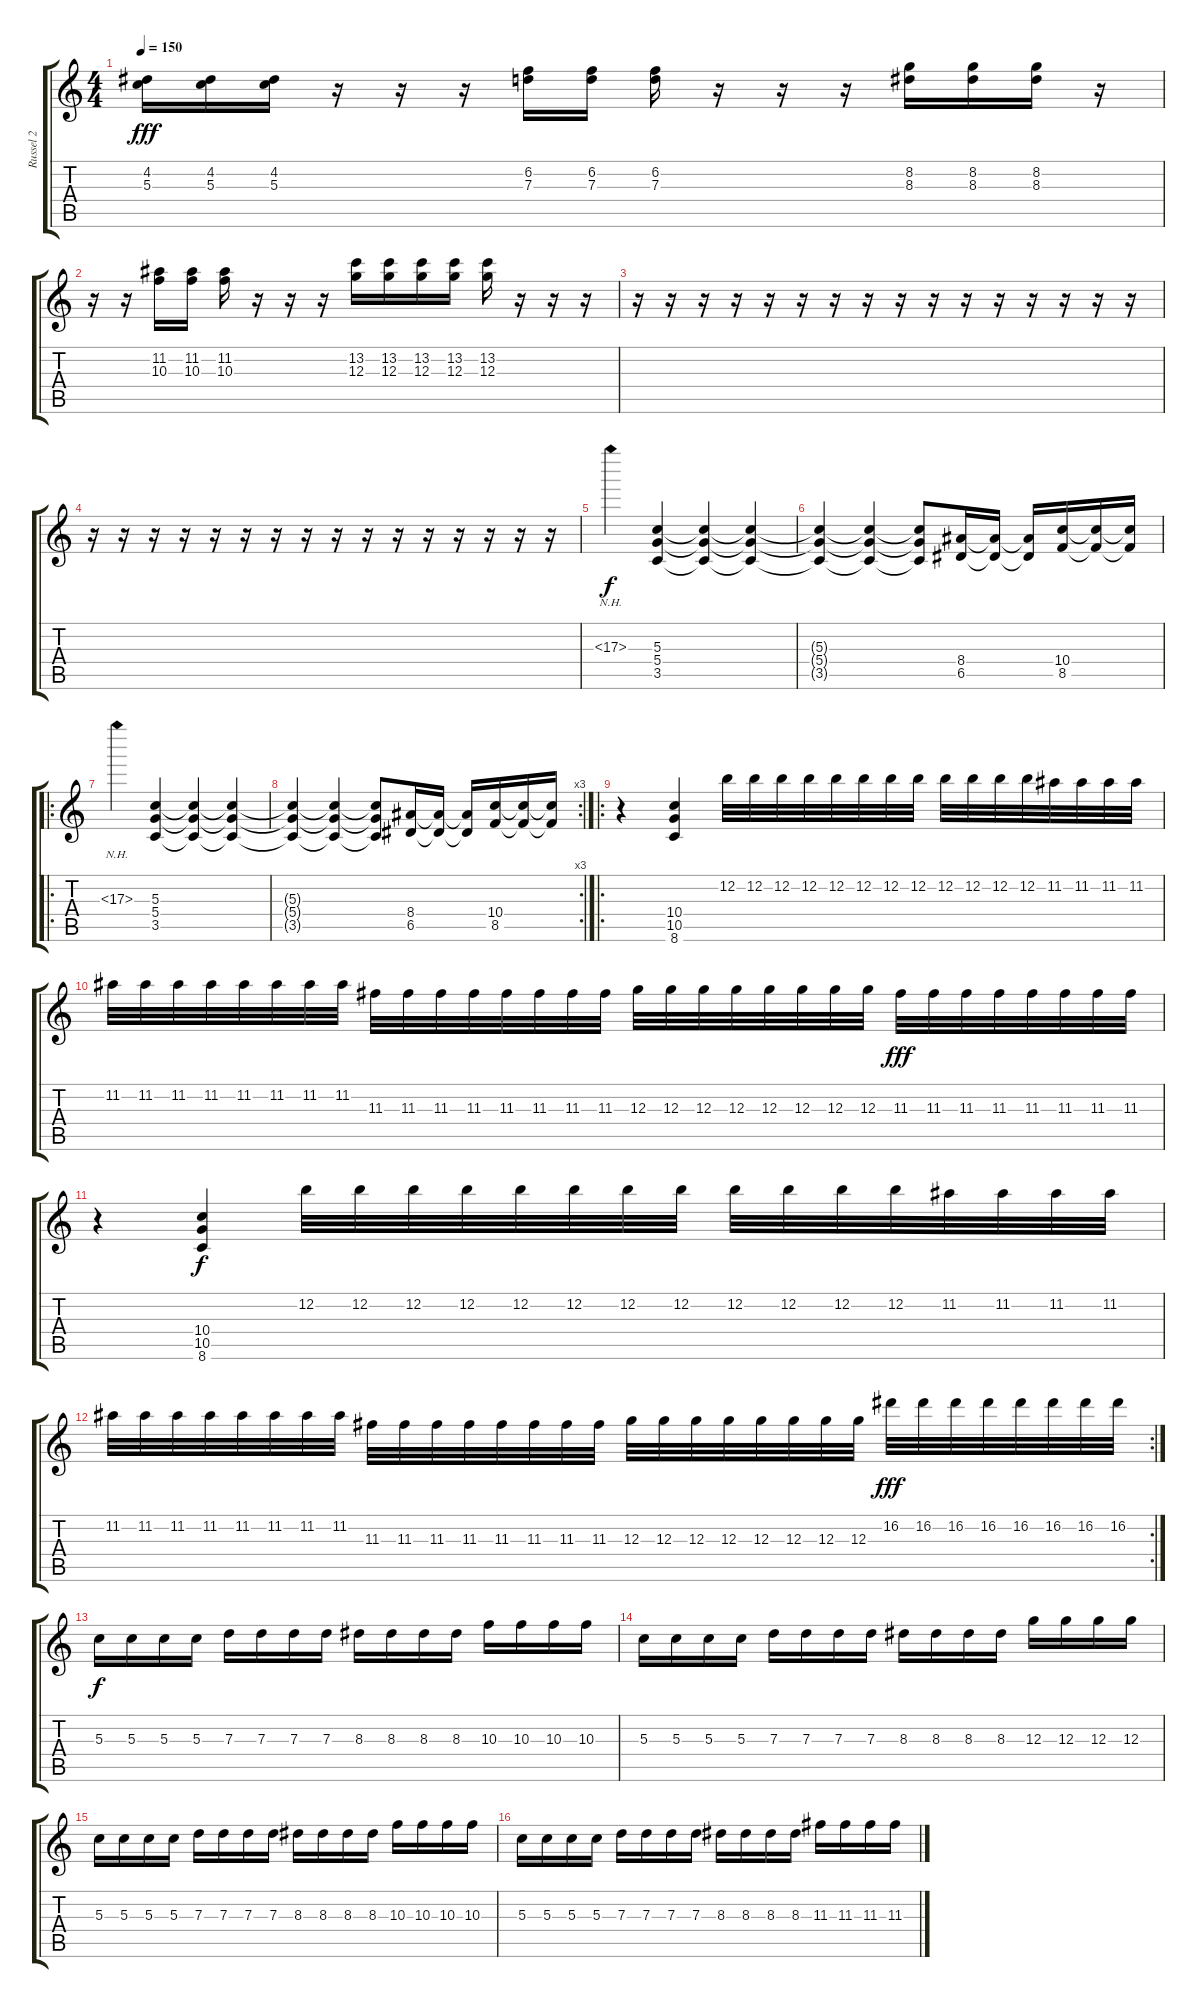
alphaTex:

\track ("Russel 2" "Russel 2") {instrument distortionguitar}
\staff {score tabs}
\tuning (E4 B3 G3 D3 A2 E2) {hide}
\ts (4 4)
\tempo 150
\clef g2
\ks c
(4.2 5.3).16{dy fff} (4.2 5.3).16 (4.2 5.3).16 r.16 r.16 r.16 (6.2 7.3).16 (6.2 7.3).16 (6.2 7.3).16 r.16 r.16 r.16 (8.2 8.3).16 (8.2 8.3).16 (8.2 8.3).16 r.16 |
r.16 r.16 (11.2 10.3).16 (11.2 10.3).16 (11.2 10.3).16 r.16 r.16 r.16 (13.2 12.3).16 (13.2 12.3).16 (13.2 12.3).16 (13.2 12.3).16 (13.2 12.3).16 r.16 r.16 r.16 |
r.16 r.16 r.16 r.16 r.16 r.16 r.16 r.16 r.16 r.16 r.16 r.16 r.16 r.16 r.16 r.16 |
r.16 r.16 r.16 r.16 r.16 r.16 r.16 r.16 r.16 r.16 r.16 r.16 r.16 r.16 r.16 r.16 |
17.3{nh}.4{dy f} (5.3 5.4 3.5).4 (5.3{t} 5.4{t} 3.5{t}).4 (5.3{t} 5.4{t} 3.5{t}).4 |
(5.3{t} 5.4{t} 3.5{t}).4 (5.3{t} 5.4{t} 3.5{t}).4 (5.3{t} 5.4{t} 3.5{t}).8 (8.4 6.5).16 (8.4{t} 6.5{t}).16 (8.4{t} 6.5{t}).16 (10.4 8.5).16 (10.4{t} 8.5{t}).16 (10.4{t} 8.5{t}).16 |
\ro
17.3{nh}.4 (5.3 5.4 3.5).4 (5.3{t} 5.4{t} 3.5{t}).4 (5.3{t} 5.4{t} 3.5{t}).4 |
\rc 3
(5.3{t} 5.4{t} 3.5{t}).4 (5.3{t} 5.4{t} 3.5{t}).4 (5.3{t} 5.4{t} 3.5{t}).8 (8.4 6.5).16 (8.4{t} 6.5{t}).16 (8.4{t} 6.5{t}).16 (10.4 8.5).16 (10.4{t} 8.5{t}).16 (10.4{t} 8.5{t}).16 |
\ro
r.4 (10.4 10.5 8.6).4 12.2.32 12.2.32 12.2.32 12.2.32 12.2.32 12.2.32 12.2.32 12.2.32 12.2.32 12.2.32 12.2.32 12.2.32 11.2.32 11.2.32 11.2.32 11.2.32 |
11.2.32 11.2.32 11.2.32 11.2.32 11.2.32 11.2.32 11.2.32 11.2.32 11.3.32 11.3.32 11.3.32 11.3.32 11.3.32 11.3.32 11.3.32 11.3.32 12.3.32 12.3.32 12.3.32 12.3.32 12.3.32 12.3.32 12.3.32 12.3.32 11.3.32{dy fff} 11.3.32 11.3.32 11.3.32 11.3.32 11.3.32 11.3.32 11.3.32 |
r.4 (10.4 10.5 8.6).4{dy f} 12.2.32 12.2.32 12.2.32 12.2.32 12.2.32 12.2.32 12.2.32 12.2.32 12.2.32 12.2.32 12.2.32 12.2.32 11.2.32 11.2.32 11.2.32 11.2.32 |
\rc 2
11.2.32 11.2.32 11.2.32 11.2.32 11.2.32 11.2.32 11.2.32 11.2.32 11.3.32 11.3.32 11.3.32 11.3.32 11.3.32 11.3.32 11.3.32 11.3.32 12.3.32 12.3.32 12.3.32 12.3.32 12.3.32 12.3.32 12.3.32 12.3.32 16.2.32{dy fff} 16.2.32 16.2.32 16.2.32 16.2.32 16.2.32 16.2.32 16.2.32 |
5.3.16{dy f} 5.3.16 5.3.16 5.3.16 7.3.16 7.3.16 7.3.16 7.3.16 8.3.16 8.3.16 8.3.16 8.3.16 10.3.16 10.3.16 10.3.16 10.3.16 |
5.3.16 5.3.16 5.3.16 5.3.16 7.3.16 7.3.16 7.3.16 7.3.16 8.3.16 8.3.16 8.3.16 8.3.16 12.3.16 12.3.16 12.3.16 12.3.16 |
5.3.16 5.3.16 5.3.16 5.3.16 7.3.16 7.3.16 7.3.16 7.3.16 8.3.16 8.3.16 8.3.16 8.3.16 10.3.16 10.3.16 10.3.16 10.3.16 |
5.3.16 5.3.16 5.3.16 5.3.16 7.3.16 7.3.16 7.3.16 7.3.16 8.3.16 8.3.16 8.3.16 8.3.16 11.3.16 11.3.16 11.3.16 11.3.16
